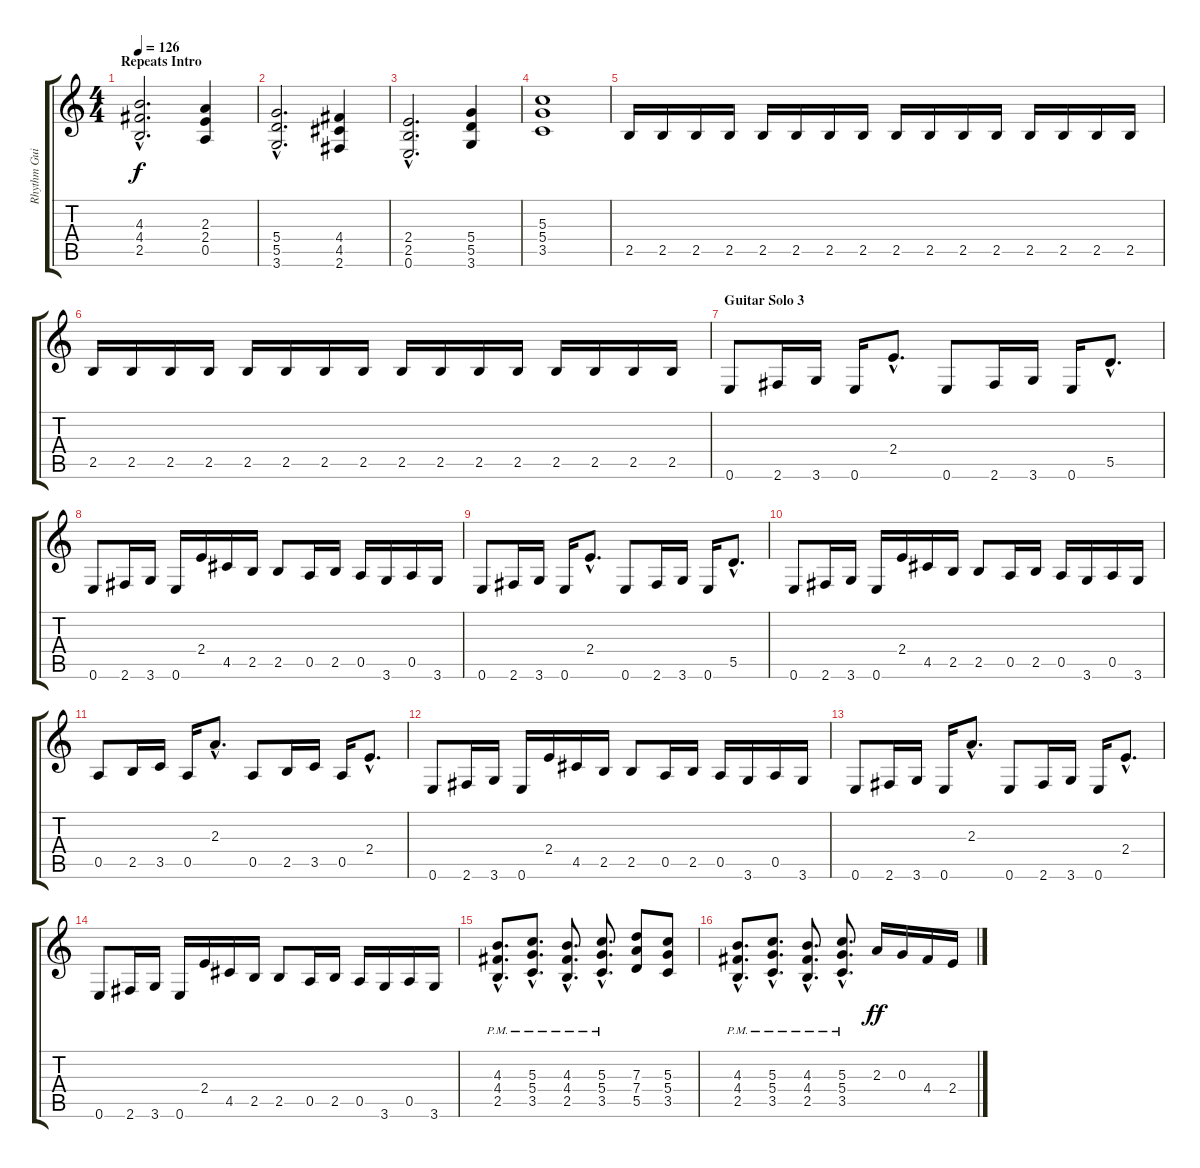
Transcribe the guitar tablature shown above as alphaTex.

\track ("Rhythm Guitar" "Rhythm Gui") {instrument distortionguitar}
\staff {score tabs}
\tuning (E4 B3 G3 D3 A2 E2) {hide}
\ts (4 4)
\section ("" "Repeats Intro")
\tempo 126
\clef g2
\ks c
(4.3{hac} 4.4{hac} 2.5{hac}).2{d dy f} (2.3 2.4 0.5).4 |
(5.4{hac} 5.5{hac} 3.6{hac}).2{d} (4.4 4.5 2.6).4 |
(2.4{hac} 2.5{hac} 0.6{hac}).2{d} (5.4 5.5 3.6).4 |
(5.3 5.4 3.5).1 |
2.5.16 2.5.16 2.5.16 2.5.16 2.5.16 2.5.16 2.5.16 2.5.16 2.5.16 2.5.16 2.5.16 2.5.16 2.5.16 2.5.16 2.5.16 2.5.16 |
2.5.16 2.5.16 2.5.16 2.5.16 2.5.16 2.5.16 2.5.16 2.5.16 2.5.16 2.5.16 2.5.16 2.5.16 2.5.16 2.5.16 2.5.16 2.5.16 |
\section ("" "Guitar Solo 3")
0.6.8 2.6.16 3.6.16 0.6.16 2.4{hac}.8{d} 0.6.8 2.6.16 3.6.16 0.6.16 5.5{hac}.8{d} |
0.6.8 2.6.16 3.6.16 0.6.16 2.4.16 4.5.16 2.5.16 2.5.8 0.5.16 2.5.16 0.5.16 3.6.16 0.5.16 3.6.16 |
0.6.8 2.6.16 3.6.16 0.6.16 2.4{hac}.8{d} 0.6.8 2.6.16 3.6.16 0.6.16 5.5{hac}.8{d} |
0.6.8 2.6.16 3.6.16 0.6.16 2.4.16 4.5.16 2.5.16 2.5.8 0.5.16 2.5.16 0.5.16 3.6.16 0.5.16 3.6.16 |
0.5.8 2.5.16 3.5.16 0.5.16 2.3{hac}.8{d} 0.5.8 2.5.16 3.5.16 0.5.16 2.4{hac}.8{d} |
0.6.8 2.6.16 3.6.16 0.6.16 2.4.16 4.5.16 2.5.16 2.5.8 0.5.16 2.5.16 0.5.16 3.6.16 0.5.16 3.6.16 |
0.6.8 2.6.16 3.6.16 0.6.16 2.3{hac}.8{d} 0.6.8 2.6.16 3.6.16 0.6.16 2.4{hac}.8{d} |
0.6.8 2.6.16 3.6.16 0.6.16 2.4.16 4.5.16 2.5.16 2.5.8 0.5.16 2.5.16 0.5.16 3.6.16 0.5.16 3.6.16 |
(4.3{hac pm} 4.4{hac pm} 2.5{hac pm}).8{d} (5.3{hac pm} 5.4{hac pm} 3.5{hac pm}).8{d} (4.3{hac pm} 4.4{hac pm} 2.5{hac pm}).8{d} (5.3{hac pm} 5.4{hac pm} 3.5{hac pm}).8{d} (7.3 7.4 5.5).8 (5.3 5.4 3.5).8 |
(4.3{hac pm} 4.4{hac pm} 2.5{hac pm}).8{d} (5.3{hac pm} 5.4{hac pm} 3.5{hac pm}).8{d} (4.3{hac pm} 4.4{hac pm} 2.5{hac pm}).8{d} (5.3{hac pm} 5.4{hac pm} 3.5{hac pm}).8{d} 2.3.16{dy ff} 0.3.16 4.4.16 2.4.16
